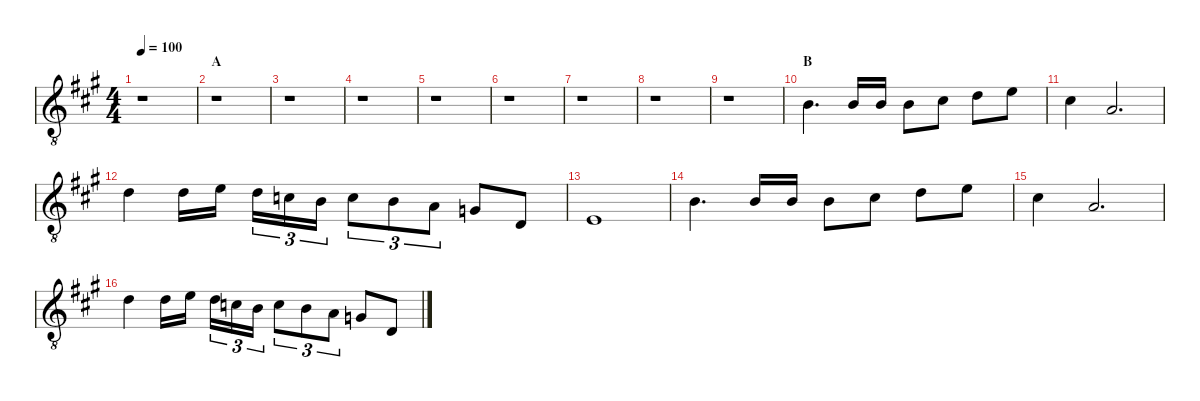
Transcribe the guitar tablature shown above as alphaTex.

\defaultSystemsLayout 4
\hideDynamics
\bracketExtendMode nobrackets
\singleTrackTrackNamePolicy hidden
\multiTrackTrackNamePolicy hidden
\otherSystemsTrackNameOrientation horizontal
\track ("Eb Alto Saxes" "sax.") {instrument altosax}
\staff {score}
\tuning (E4 B3 G3 D3 A2 E2)
\ts (4 4)
\tempo 100
\clef g2
\ottava 8vb
\ks a
r.1{dy f instrument altosax beam Down} |
\section ("" "A")
r.1{beam Down} |
r.1{beam Down} |
r.1{beam Down} |
r.1{beam Down} |
r.1{beam Down} |
r.1{beam Down} |
r.1{beam Down} |
r.1{beam Down} |
\section ("" "B")
0.2{acc forcenatural}.4{d beam Down} 0.2{acc forcenatural}.16{beam Up} 0.2{acc forcenatural}.16{beam Up} 0.2{acc forcenatural}.8{beam Down} 2.2{acc #}.8{beam Down} 3.2{acc forcenatural}.8{beam Down} 0.1{acc forcenatural}.8{beam Down} |
2.2{acc #}.4{beam Down} 2.3{acc forcenatural}.2{d beam Up} |
3.2{acc forcenatural}.4{beam Down} 3.2{acc forcenatural}.16{beam Down} 0.1{acc forcenatural}.16{beam Down} 3.2{acc forcenatural}.16{tu (3 2) beam Down} 1.2{acc forcenatural}.16{tu (3 2) beam Down} 0.2{acc forcenatural}.16{tu (3 2) beam Down} 1.2{acc forcenatural}.8{tu (3 2) beam Down} 0.2{acc forcenatural}.8{tu (3 2) beam Down} 2.3{acc forcenatural}.8{tu (3 2) beam Down} 0.3{acc forcenatural}.8{beam Up} 0.4{acc forcenatural}.8{beam Up} |
2.4{acc forcenatural}.1{beam Up} |
0.2{acc forcenatural}.4{d beam Down} 0.2{acc forcenatural}.16{beam Up} 0.2{acc forcenatural}.16{beam Up} 0.2{acc forcenatural}.8{beam Down} 2.2{acc #}.8{beam Down} 3.2{acc forcenatural}.8{beam Down} 0.1{acc forcenatural}.8{beam Down} |
2.2{acc #}.4{beam Down} 2.3{acc forcenatural}.2{d beam Up} |
3.2{acc forcenatural}.4{beam Down} 3.2{acc forcenatural}.16{beam Down} 0.1{acc forcenatural}.16{beam Down} 3.2{acc forcenatural}.16{tu (3 2) beam Down} 1.2{acc forcenatural}.16{tu (3 2) beam Down} 0.2{acc forcenatural}.16{tu (3 2) beam Down} 1.2{acc forcenatural}.8{tu (3 2) beam Down} 0.2{acc forcenatural}.8{tu (3 2) beam Down} 2.3{acc forcenatural}.8{tu (3 2) beam Down} 0.3{acc forcenatural}.8{beam Up} 0.4{acc forcenatural}.8{beam Up}
